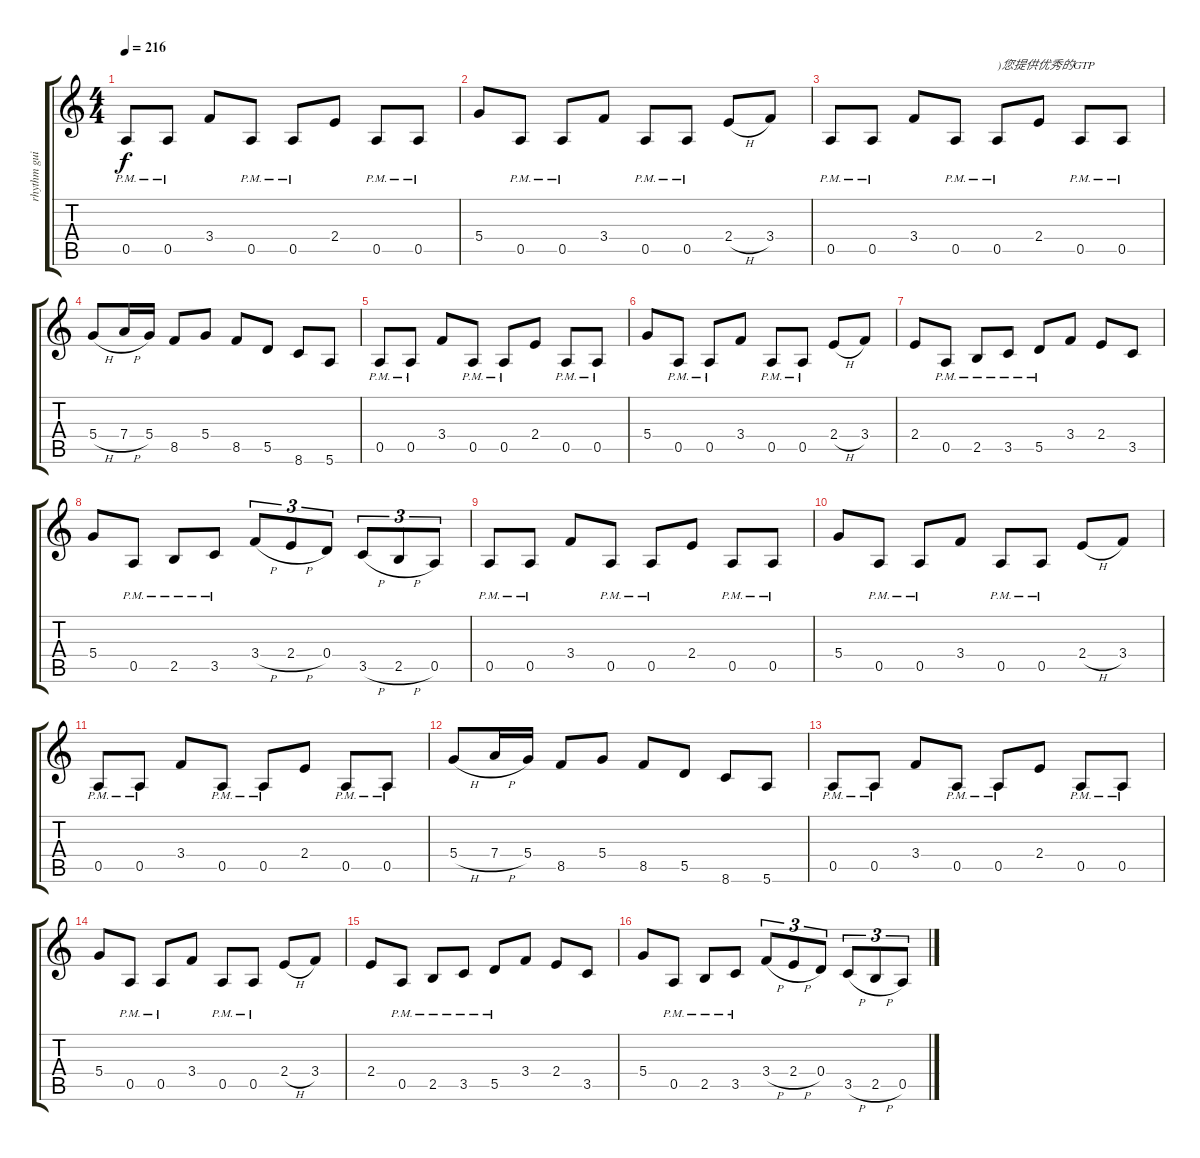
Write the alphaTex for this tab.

\track ("rhythm guitar L" "rhythm gui") {instrument distortionguitar}
\staff {score tabs}
\tuning (E4 B3 G3 D3 A2 E2) {hide}
\ts (4 4)
\tempo 216
\clef g2
\ks c
0.5{pm}.8{dy f instrument distortionguitar} 0.5{pm}.8 3.4.8 0.5{pm}.8 0.5{pm}.8 2.4.8 0.5{pm}.8 0.5{pm}.8 |
5.4.8 0.5{pm}.8 0.5{pm}.8 3.4.8 0.5{pm}.8 0.5{pm}.8 2.4{h}.8 3.4.8 |
0.5{pm}.8 0.5{pm}.8 3.4.8 0.5{pm}.8 0.5{pm}.8{txt ")您提供优秀的GTP"} 2.4.8 0.5{pm}.8 0.5{pm}.8 |
5.4{h}.8 7.4{h}.16 5.4.16 8.5.8 5.4.8 8.5.8 5.5.8 8.6.8 5.6.8 |
0.5{pm}.8 0.5{pm}.8 3.4.8 0.5{pm}.8 0.5{pm}.8 2.4.8 0.5{pm}.8 0.5{pm}.8 |
5.4.8 0.5{pm}.8 0.5{pm}.8 3.4.8 0.5{pm}.8 0.5{pm}.8 2.4{h}.8 3.4.8 |
2.4.8 0.5{pm}.8 2.5{pm}.8 3.5{pm}.8 5.5{pm}.8 3.4.8 2.4.8 3.5.8 |
5.4.8 0.5{pm}.8 2.5{pm}.8 3.5{pm}.8 3.4{h}.8{tu (3 2)} 2.4{h}.8{tu (3 2)} 0.4.8{tu (3 2)} 3.5{h}.8{tu (3 2)} 2.5{h}.8{tu (3 2)} 0.5.8{tu (3 2)} |
0.5{pm}.8 0.5{pm}.8 3.4.8 0.5{pm}.8 0.5{pm}.8 2.4.8 0.5{pm}.8 0.5{pm}.8 |
5.4.8 0.5{pm}.8 0.5{pm}.8 3.4.8 0.5{pm}.8 0.5{pm}.8 2.4{h}.8 3.4.8 |
0.5{pm}.8 0.5{pm}.8 3.4.8 0.5{pm}.8 0.5{pm}.8 2.4.8 0.5{pm}.8 0.5{pm}.8 |
5.4{h}.8 7.4{h}.16 5.4.16 8.5.8 5.4.8 8.5.8 5.5.8 8.6.8 5.6.8 |
0.5{pm}.8 0.5{pm}.8 3.4.8 0.5{pm}.8 0.5{pm}.8 2.4.8 0.5{pm}.8 0.5{pm}.8 |
5.4.8 0.5{pm}.8 0.5{pm}.8 3.4.8 0.5{pm}.8 0.5{pm}.8 2.4{h}.8 3.4.8 |
2.4.8 0.5{pm}.8 2.5{pm}.8 3.5{pm}.8 5.5{pm}.8 3.4.8 2.4.8 3.5.8 |
5.4.8 0.5{pm}.8 2.5{pm}.8 3.5{pm}.8 3.4{h}.8{tu (3 2)} 2.4{h}.8{tu (3 2)} 0.4.8{tu (3 2)} 3.5{h}.8{tu (3 2)} 2.5{h}.8{tu (3 2)} 0.5.8{tu (3 2)}
